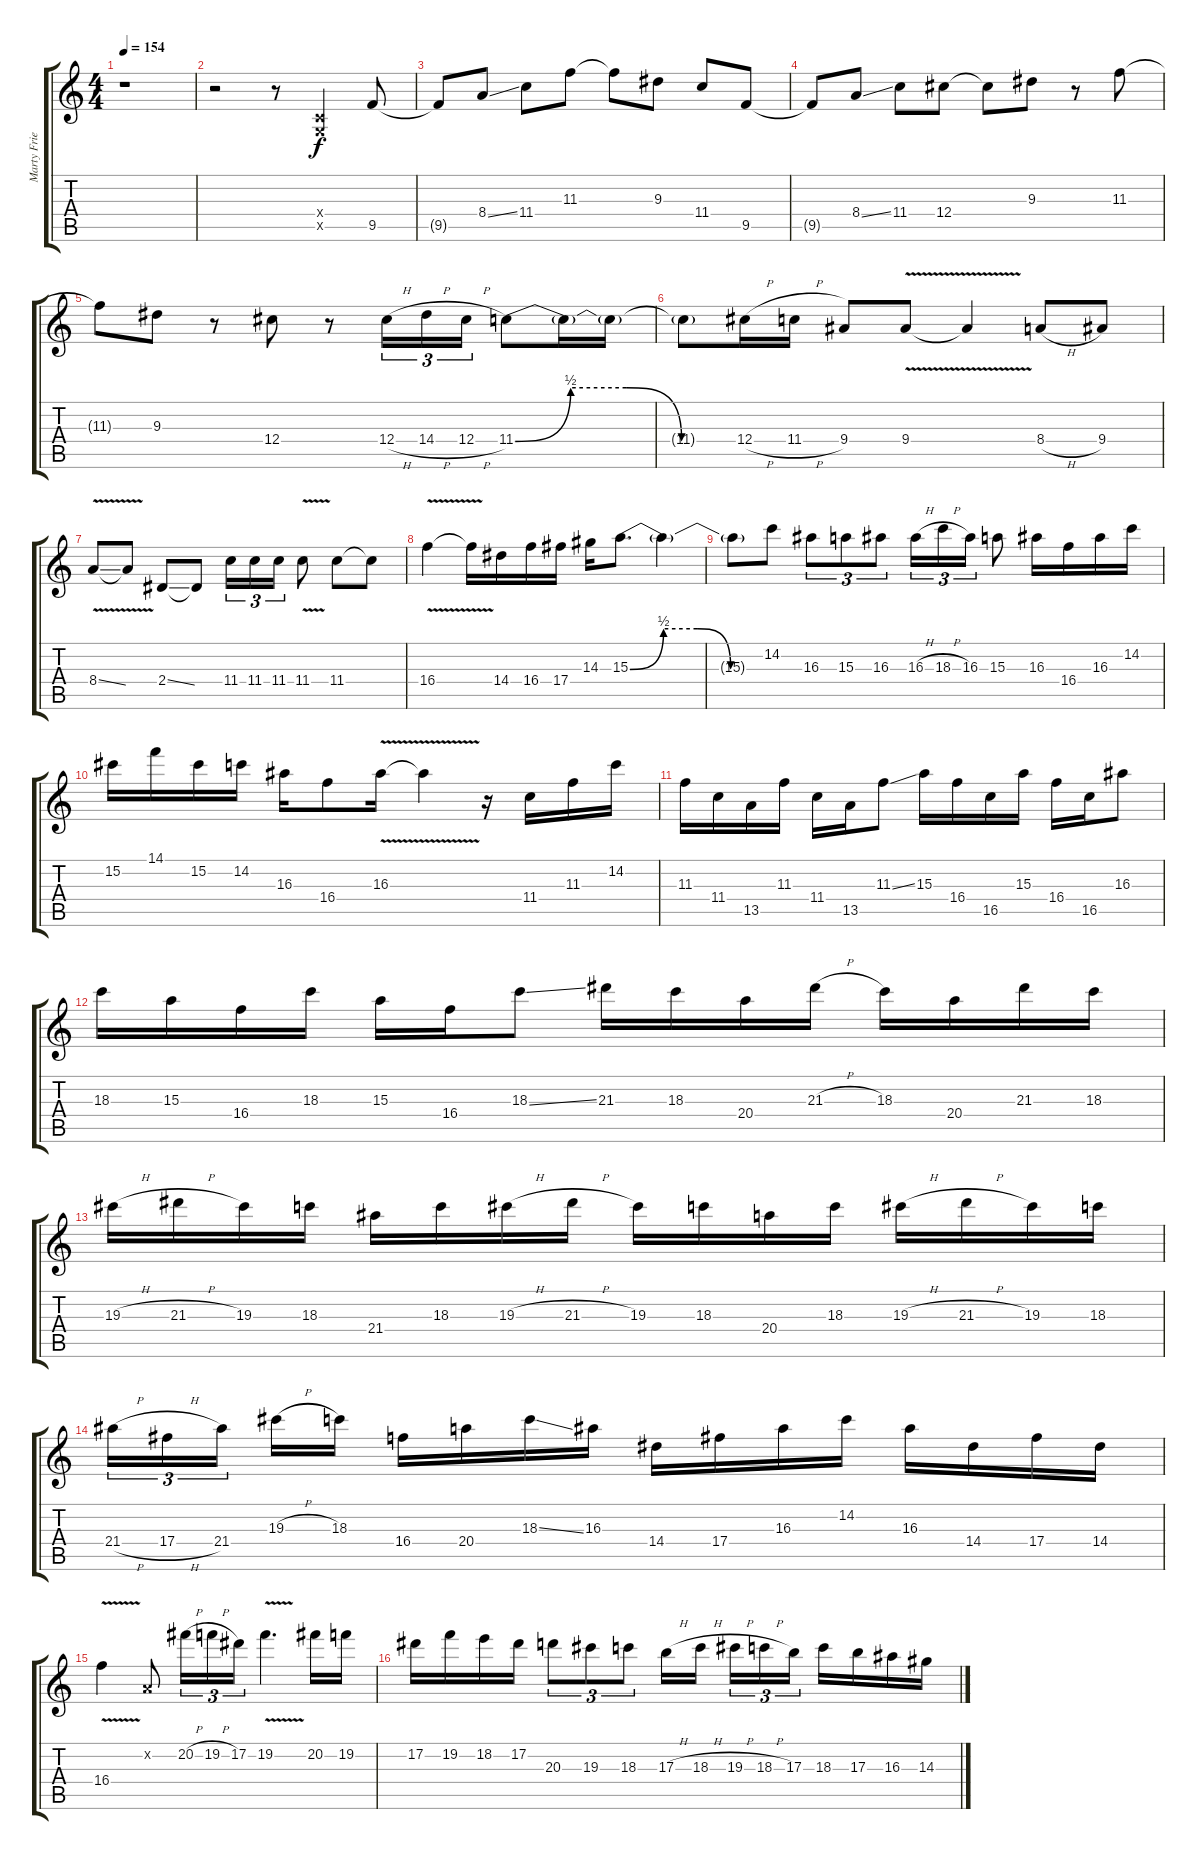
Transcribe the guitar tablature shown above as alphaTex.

\track ("Marty Friedman" "Marty Frie") {instrument distortionguitar}
\staff {score tabs}
\tuning (Eb4 Bb3 Gb3 Db3 Ab2 Eb2) {hide}
\ts (4 4)
\tempo 154
\clef g2
\ks c
r.1{dy f} |
r.2 r.8 (-1.4{x} -1.5{x}).4 9.5.8 |
9.5{t}.8 8.4{ss}.8 11.4.8 11.3.8 11.3{t}.8 9.3.8 11.4.8 9.5.8 |
9.5{t}.8 8.4{ss}.8 11.4.8 12.4.8 12.4{t}.8 9.3.8 r.8 11.3.8 |
11.3{t}.8 9.3.8 r.8 12.4.8 r.8 12.4{h}.16{tu (3 2)} 14.4{h}.16{tu (3 2)} 12.4{h}.16{tu (3 2)} 11.4{be (custom 0 0 15 2 30 2 45 0 60 0)}.8 11.4{t}.16 11.4{t}.16 |
11.4{t}.8 12.4{h}.16 11.4{h}.16 9.4.8 9.4{v}.8 9.4{t}.4 8.4{h}.8 9.4.8 |
8.4{v ss}.8 8.4{t}.8 2.4{ss}.8 2.4{t}.8 11.4.16{tu (3 2)} 11.4.16{tu (3 2)} 11.4.16{tu (3 2)} 11.4{v}.8 11.4.8 11.4{t}.8 |
16.4{v}.4 16.4{t}.16 14.4.16 16.4.16 17.4.16 14.3.16 15.3{be (custom 0 0 15 2 30 2 45 0 60 0)}.8{d} 15.3{t}.4 |
15.3{t}.8 14.2.8 16.3.8{tu (3 2)} 15.3.8{tu (3 2)} 16.3.8{tu (3 2)} 16.3{h}.16{tu (3 2)} 18.3{h}.16{tu (3 2)} 16.3.16{tu (3 2)} 15.3.8 16.3.16 16.4.16 16.3.16 14.2.16 |
15.2.16 14.1.16 15.2.16 14.2.16 16.3.16 16.4.8 16.3{v}.16 16.3{t}.4 r.16 11.4.16 11.3.16 14.2.16 |
11.3.16 11.4.16 13.5.16 11.3.16 11.4.16 13.5.16 11.3{ss}.8 15.3.16 16.4.16 16.5.16 15.3.16 16.4.16 16.5.16 16.3.8 |
18.3.16 15.3.16 16.4.16 18.3.16 15.3.16 16.4.16 18.3{ss}.8 21.3.16 18.3.16 20.4.16 21.3{h}.16 18.3.16 20.4.16 21.3.16 18.3.16 |
19.3{h}.16 21.3{h}.16 19.3.16 18.3.16 21.4.16 18.3.16 19.3{h}.16 21.3{h}.16 19.3.16 18.3.16 20.4.16 18.3.16 19.3{h}.16 21.3{h}.16 19.3.16 18.3.16 |
21.4{h}.16{tu (3 2)} 17.4{h}.16{tu (3 2)} 21.4.16{tu (3 2)} 19.3{h}.16 18.3.16 16.4.16 20.4.16 18.3{ss}.16 16.3.16 14.4.16 17.4.16 16.3.16 14.2.16 16.3.16 14.4.16 17.4.16 14.4.16 |
16.4{v}.4 -1.2{x}.8 20.2{h}.16{tu (3 2)} 19.2{h}.16{tu (3 2)} 17.2.16{tu (3 2)} 19.2{v}.4{d} 20.2.16 19.2.16 |
17.2.16 19.2.16 18.2.16 17.2.16 20.3.8{tu (3 2)} 19.3.8{tu (3 2)} 18.3.8{tu (3 2)} 17.3{h}.16 18.3{h}.16 19.3{h}.16{tu (3 2)} 18.3{h}.16{tu (3 2)} 17.3.16{tu (3 2)} 18.3.16 17.3.16 16.3.16 14.3.16
